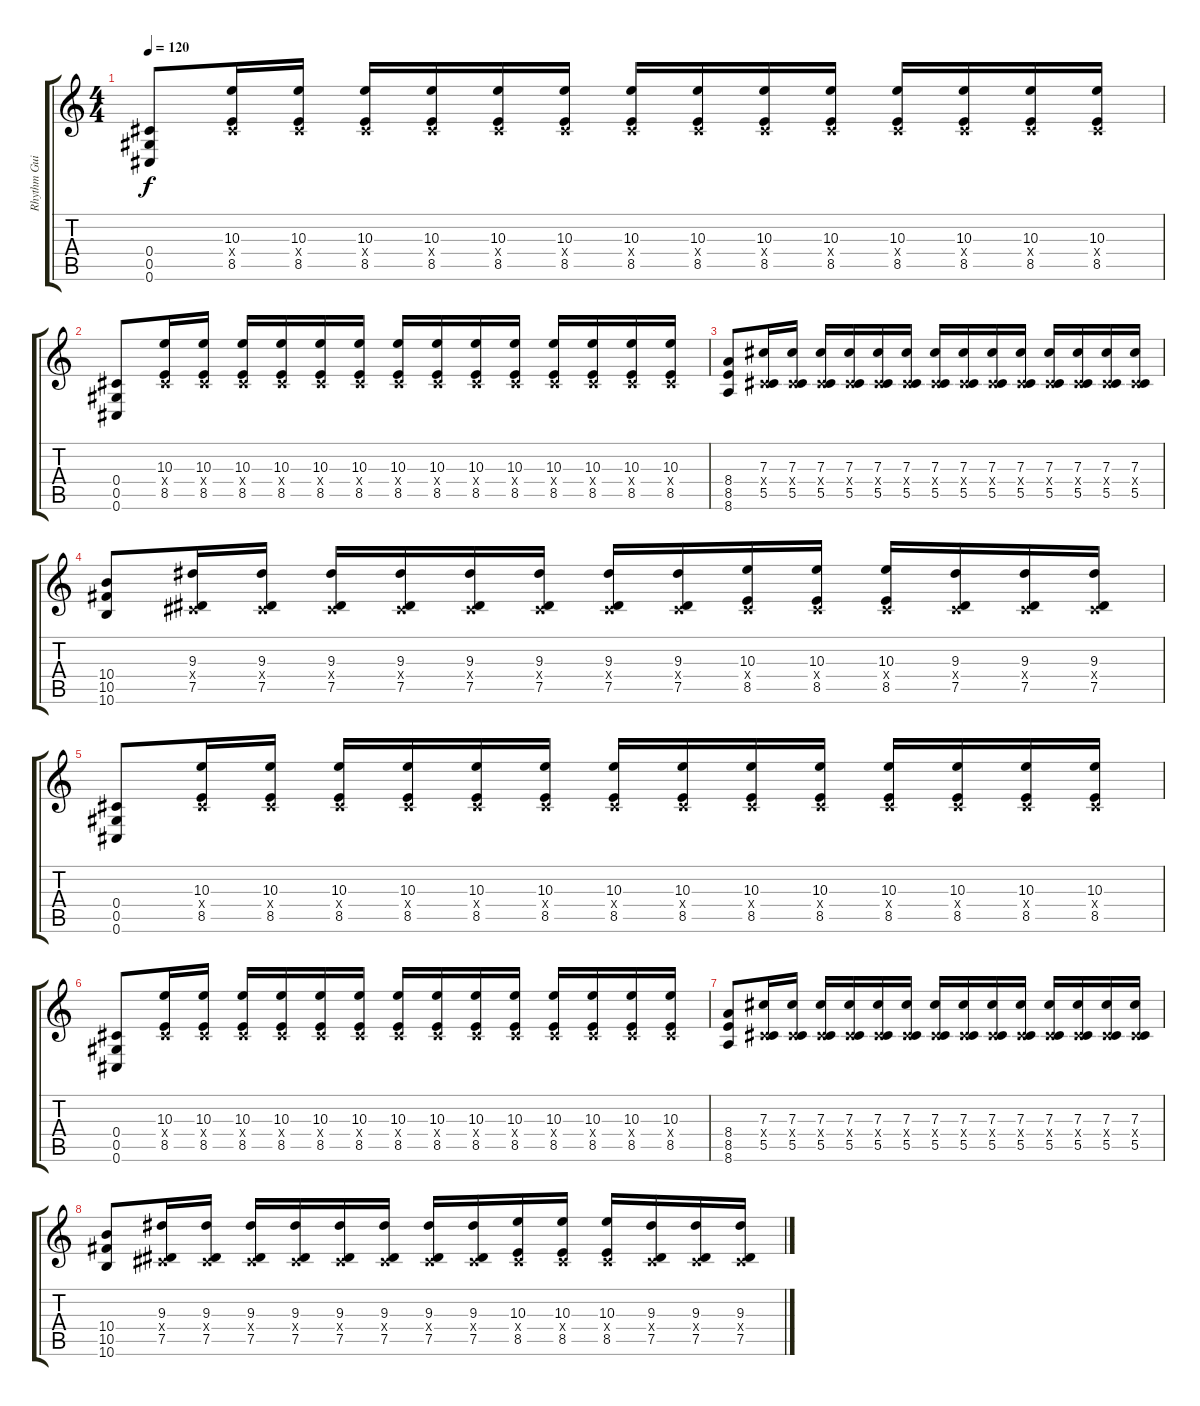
\track ("Rhythm Guitar - Johnny Franck" "Rhythm Gui") {instrument distortionguitar}
\staff {score tabs}
\tuning (Eb4 Bb3 Gb3 Db3 Ab2 Db2) {hide}
\ts (4 4)
\tempo 120
\clef g2
\ks c
(0.4 0.5 0.6).8{dy f} (10.3 0.4{x} 8.5).16 (10.3 0.4{x} 8.5).16 (10.3 0.4{x} 8.5).16 (10.3 0.4{x} 8.5).16 (10.3 0.4{x} 8.5).16 (10.3 0.4{x} 8.5).16 (10.3 0.4{x} 8.5).16 (10.3 0.4{x} 8.5).16 (10.3 0.4{x} 8.5).16 (10.3 0.4{x} 8.5).16 (10.3 0.4{x} 8.5).16 (10.3 0.4{x} 8.5).16 (10.3 0.4{x} 8.5).16 (10.3 0.4{x} 8.5).16 |
(0.4 0.5 0.6).8 (10.3 0.4{x} 8.5).16 (10.3 0.4{x} 8.5).16 (10.3 0.4{x} 8.5).16 (10.3 0.4{x} 8.5).16 (10.3 0.4{x} 8.5).16 (10.3 0.4{x} 8.5).16 (10.3 0.4{x} 8.5).16 (10.3 0.4{x} 8.5).16 (10.3 0.4{x} 8.5).16 (10.3 0.4{x} 8.5).16 (10.3 0.4{x} 8.5).16 (10.3 0.4{x} 8.5).16 (10.3 0.4{x} 8.5).16 (10.3 0.4{x} 8.5).16 |
(8.4 8.5 8.6).8 (7.3 0.4{x} 5.5).16 (7.3 0.4{x} 5.5).16 (7.3 0.4{x} 5.5).16 (7.3 0.4{x} 5.5).16 (7.3 0.4{x} 5.5).16 (7.3 0.4{x} 5.5).16 (7.3 0.4{x} 5.5).16 (7.3 0.4{x} 5.5).16 (7.3 0.4{x} 5.5).16 (7.3 0.4{x} 5.5).16 (7.3 0.4{x} 5.5).16 (7.3 0.4{x} 5.5).16 (7.3 0.4{x} 5.5).16 (7.3 0.4{x} 5.5).16 |
(10.4 10.5 10.6).8 (9.3 0.4{x} 7.5).16 (9.3 0.4{x} 7.5).16 (9.3 0.4{x} 7.5).16 (9.3 0.4{x} 7.5).16 (9.3 0.4{x} 7.5).16 (9.3 0.4{x} 7.5).16 (9.3 0.4{x} 7.5).16 (9.3 0.4{x} 7.5).16 (10.3 0.4{x} 8.5).16 (10.3 0.4{x} 8.5).16 (10.3 0.4{x} 8.5).16 (9.3 0.4{x} 7.5).16 (9.3 0.4{x} 7.5).16 (9.3 0.4{x} 7.5).16 |
(0.4 0.5 0.6).8 (10.3 0.4{x} 8.5).16 (10.3 0.4{x} 8.5).16 (10.3 0.4{x} 8.5).16 (10.3 0.4{x} 8.5).16 (10.3 0.4{x} 8.5).16 (10.3 0.4{x} 8.5).16 (10.3 0.4{x} 8.5).16 (10.3 0.4{x} 8.5).16 (10.3 0.4{x} 8.5).16 (10.3 0.4{x} 8.5).16 (10.3 0.4{x} 8.5).16 (10.3 0.4{x} 8.5).16 (10.3 0.4{x} 8.5).16 (10.3 0.4{x} 8.5).16 |
(0.4 0.5 0.6).8 (10.3 0.4{x} 8.5).16 (10.3 0.4{x} 8.5).16 (10.3 0.4{x} 8.5).16 (10.3 0.4{x} 8.5).16 (10.3 0.4{x} 8.5).16 (10.3 0.4{x} 8.5).16 (10.3 0.4{x} 8.5).16 (10.3 0.4{x} 8.5).16 (10.3 0.4{x} 8.5).16 (10.3 0.4{x} 8.5).16 (10.3 0.4{x} 8.5).16 (10.3 0.4{x} 8.5).16 (10.3 0.4{x} 8.5).16 (10.3 0.4{x} 8.5).16 |
(8.4 8.5 8.6).8 (7.3 0.4{x} 5.5).16 (7.3 0.4{x} 5.5).16 (7.3 0.4{x} 5.5).16 (7.3 0.4{x} 5.5).16 (7.3 0.4{x} 5.5).16 (7.3 0.4{x} 5.5).16 (7.3 0.4{x} 5.5).16 (7.3 0.4{x} 5.5).16 (7.3 0.4{x} 5.5).16 (7.3 0.4{x} 5.5).16 (7.3 0.4{x} 5.5).16 (7.3 0.4{x} 5.5).16 (7.3 0.4{x} 5.5).16 (7.3 0.4{x} 5.5).16 |
(10.4 10.5 10.6).8 (9.3 0.4{x} 7.5).16 (9.3 0.4{x} 7.5).16 (9.3 0.4{x} 7.5).16 (9.3 0.4{x} 7.5).16 (9.3 0.4{x} 7.5).16 (9.3 0.4{x} 7.5).16 (9.3 0.4{x} 7.5).16 (9.3 0.4{x} 7.5).16 (10.3 0.4{x} 8.5).16 (10.3 0.4{x} 8.5).16 (10.3 0.4{x} 8.5).16 (9.3 0.4{x} 7.5).16 (9.3 0.4{x} 7.5).16 (9.3 0.4{x} 7.5).16
